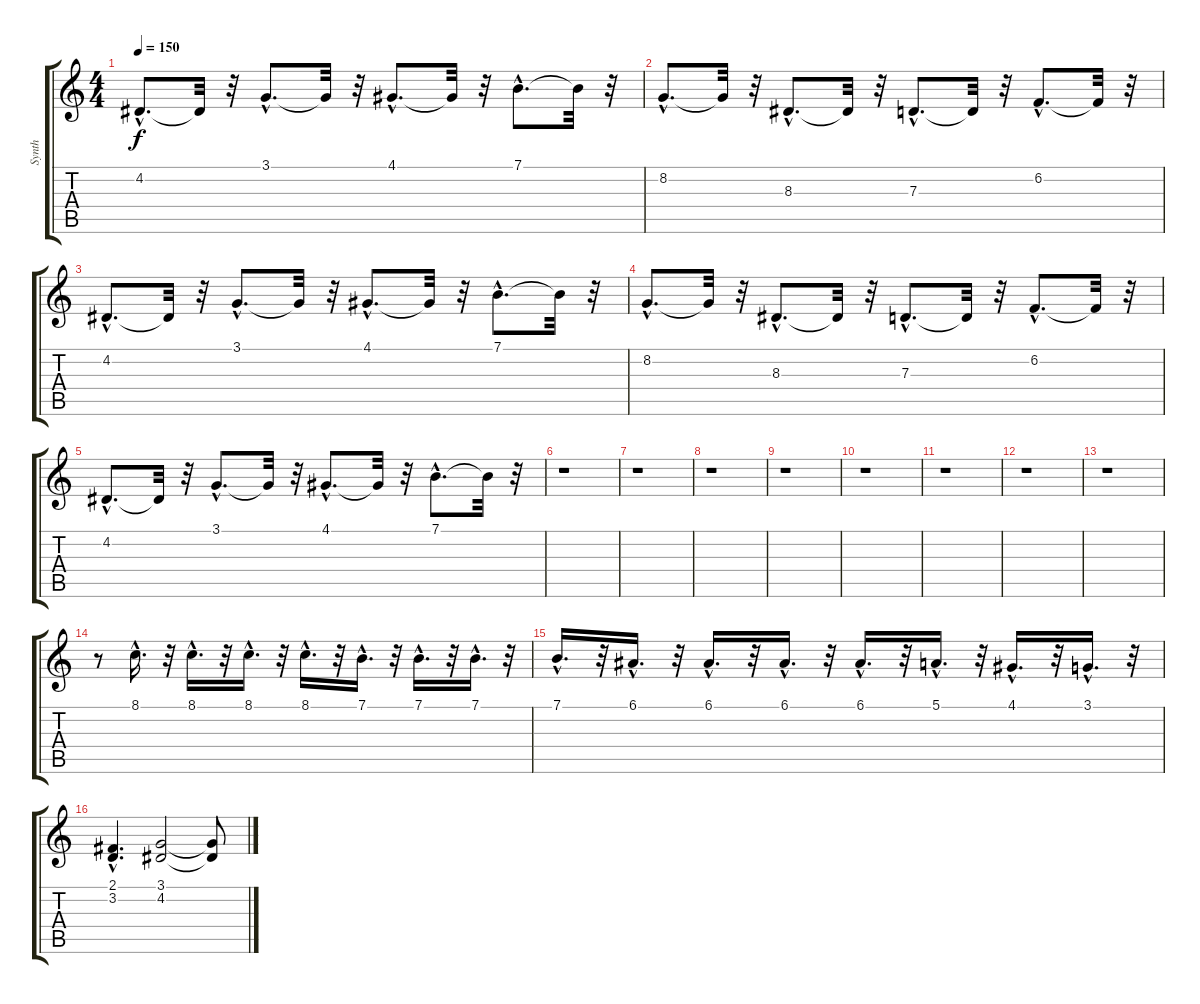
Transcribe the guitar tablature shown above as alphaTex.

\track ("Synth" "Synth") {instrument churchorgan}
\staff {score tabs}
\tuning (E4 B3 G3 D3 A2 E2) {hide}
\ts (4 4)
\tempo 150
\clef g2
\ks c
4.2{hac}.8{d dy f} 4.2{t}.32 r.32 3.1{hac}.8{d} 3.1{t}.32 r.32 4.1{hac}.8{d} 4.1{t}.32 r.32 7.1{hac}.8{d} 7.1{t}.32 r.32 |
8.2{hac}.8{d} 8.2{t}.32 r.32 8.3{hac}.8{d} 8.3{t}.32 r.32 7.3{hac}.8{d} 7.3{t}.32 r.32 6.2{hac}.8{d} 6.2{t}.32 r.32 |
4.2{hac}.8{d} 4.2{t}.32 r.32 3.1{hac}.8{d} 3.1{t}.32 r.32 4.1{hac}.8{d} 4.1{t}.32 r.32 7.1{hac}.8{d} 7.1{t}.32 r.32 |
8.2{hac}.8{d} 8.2{t}.32 r.32 8.3{hac}.8{d} 8.3{t}.32 r.32 7.3{hac}.8{d} 7.3{t}.32 r.32 6.2{hac}.8{d} 6.2{t}.32 r.32 |
4.2{hac}.8{d} 4.2{t}.32 r.32 3.1{hac}.8{d} 3.1{t}.32 r.32 4.1{hac}.8{d} 4.1{t}.32 r.32 7.1{hac}.8{d} 7.1{t}.32 r.32 |
r.1 |
r.1 |
r.1 |
r.1 |
r.1 |
r.1 |
r.1 |
r.1 |
r.8 8.1{hac}.16{d} r.32 8.1{hac}.16{d} r.32 8.1{hac}.16{d} r.32 8.1{hac}.16{d} r.32 7.1{hac}.16{d} r.32 7.1{hac}.16{d} r.32 7.1{hac}.16{d} r.32 |
7.1{hac}.16{d} r.32 6.1{hac}.16{d} r.32 6.1{hac}.16{d} r.32 6.1{hac}.16{d} r.32 6.1{hac}.16{d} r.32 5.1{hac}.16{d} r.32 4.1{hac}.16{d} r.32 3.1{hac}.16{d} r.32 |
(2.1{hac} 3.2{hac}).4{d} (3.1 4.2).2 (3.1{t} 4.2{t}).8
